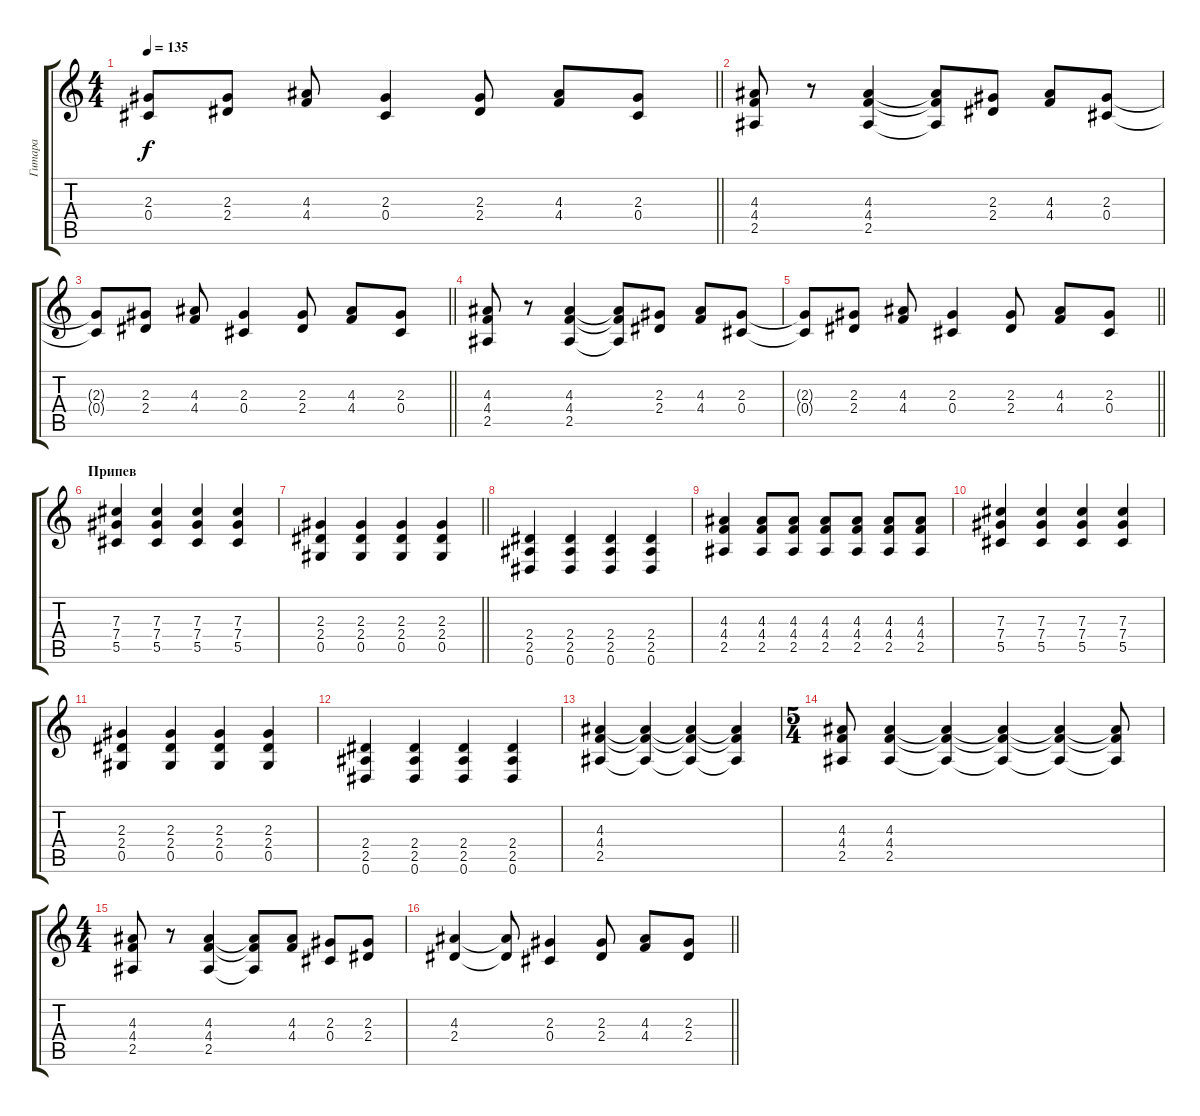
\track ("Гитара" "Гитара") {instrument distortionguitar}
\staff {score tabs}
\tuning (Eb4 Bb3 Gb3 Db3 Ab2 Eb2) {hide}
\ts (4 4)
\tempo 135
\clef g2
\barLineRight lightlight
\ks c
(2.3{t} 0.4{t}).8{dy f} (2.3 2.4).8 (4.3 4.4).8 (2.3 0.4).4 (2.3 2.4).8 (4.3 4.4).8 (2.3 0.4).8 |
(4.3 4.4 2.5).8 r.8 (4.3 4.4 2.5).4 (4.3{t} 4.4{t} 2.5{t}).8 (2.3 2.4).8 (4.3 4.4).8 (2.3 0.4).8 |
\barLineRight lightlight
(2.3{t} 0.4{t}).8 (2.3 2.4).8 (4.3 4.4).8 (2.3 0.4).4 (2.3 2.4).8 (4.3 4.4).8 (2.3 0.4).8 |
(4.3 4.4 2.5).8 r.8 (4.3 4.4 2.5).4 (4.3{t} 4.4{t} 2.5{t}).8 (2.3 2.4).8 (4.3 4.4).8 (2.3 0.4).8 |
\barLineRight lightlight
(2.3{t} 0.4{t}).8 (2.3 2.4).8 (4.3 4.4).8 (2.3 0.4).4 (2.3 2.4).8 (4.3 4.4).8 (2.3 0.4).8 |
\section ("" "Припев")
(7.3 7.4 5.5).4 (7.3 7.4 5.5).4 (7.3 7.4 5.5).4 (7.3 7.4 5.5).4 |
\barLineRight lightlight
(2.3 2.4 0.5).4 (2.3 2.4 0.5).4 (2.3 2.4 0.5).4 (2.3 2.4 0.5).4 |
(2.4 2.5 0.6).4 (2.4 2.5 0.6).4 (2.4 2.5 0.6).4 (2.4 2.5 0.6).4 |
(4.3 4.4 2.5).4 (4.3 4.4 2.5).8 (4.3 4.4 2.5).8 (4.3 4.4 2.5).8 (4.3 4.4 2.5).8 (4.3 4.4 2.5).8 (4.3 4.4 2.5).8 |
(7.3 7.4 5.5).4 (7.3 7.4 5.5).4 (7.3 7.4 5.5).4 (7.3 7.4 5.5).4 |
(2.3 2.4 0.5).4 (2.3 2.4 0.5).4 (2.3 2.4 0.5).4 (2.3 2.4 0.5).4 |
(2.4 2.5 0.6).4 (2.4 2.5 0.6).4 (2.4 2.5 0.6).4 (2.4 2.5 0.6).4 |
(4.3 4.4 2.5).4 (4.3{t} 4.4{t} 2.5{t}).4 (4.3{t} 4.4{t} 2.5{t}).4 (4.3{t} 4.4{t} 2.5{t}).4 |
\ts (5 4)
(4.3 4.4 2.5).8 (4.3 4.4 2.5).4 (4.3{t} 4.4{t} 2.5{t}).4 (4.3{t} 4.4{t} 2.5{t}).4 (4.3{t} 4.4{t} 2.5{t}).4 (4.3{t} 4.4{t} 2.5{t}).8 |
\ts (4 4)
(4.3 4.4 2.5).8 r.8 (4.3 4.4 2.5).4 (4.3{t} 4.4{t} 2.5{t}).8 (4.3 4.4).8 (2.3 0.4).8 (2.3 2.4).8 |
\barLineRight lightlight
(4.3 2.4).4 (4.3{t} 2.4{t}).8 (2.3 0.4).4 (2.3 2.4).8 (4.3 4.4).8 (2.3 2.4).8
